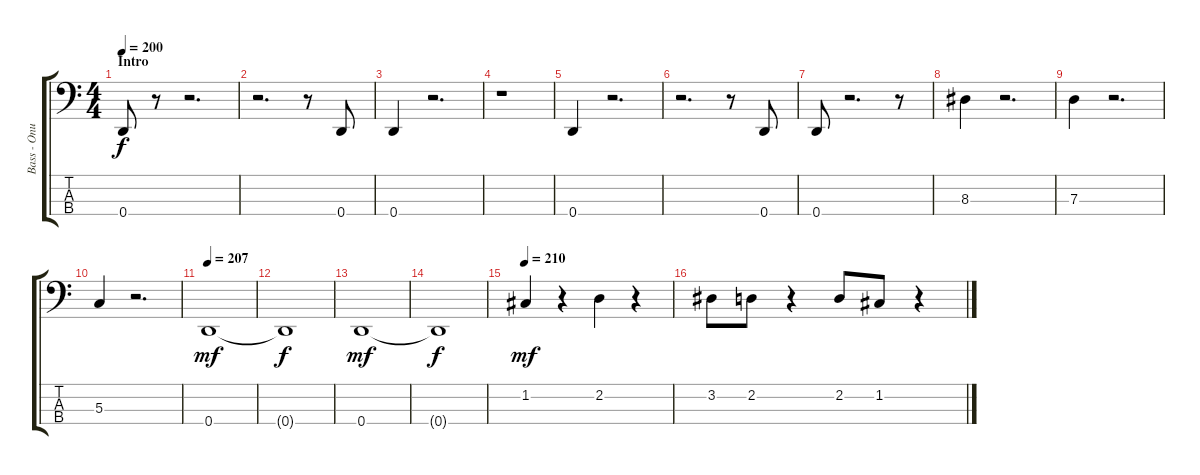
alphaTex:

\track ("Bass - Onur" "Bass - Onu") {instrument electricbasspick}
\staff {score tabs}
\tuning (F2 C2 G1 D1) {hide}
\ts (4 4)
\section ("" "Intro")
\tempo 200
\clef f4
\ks c
0.4.8{dy f instrument electricbasspick} r.8 r.2{d} |
r.2{d} r.8 0.4.8 |
0.4.4 r.2{d} |
r.1 |
0.4.4 r.2{d} |
r.2{d} r.8 0.4.8 |
0.4.8 r.2{d} r.8 |
8.3.4 r.2{d} |
7.3.4 r.2{d} |
5.3.4 r.2{d} |
\tempo 207
0.4.1{dy mf} |
0.4{t}.1{dy f} |
0.4.1{dy mf} |
0.4{t}.1{dy f} |
\tempo 210
1.2.4{dy mf} r.4 2.2.4 r.4 |
3.2.8 2.2.8 r.4 2.2.8 1.2.8 r.4
